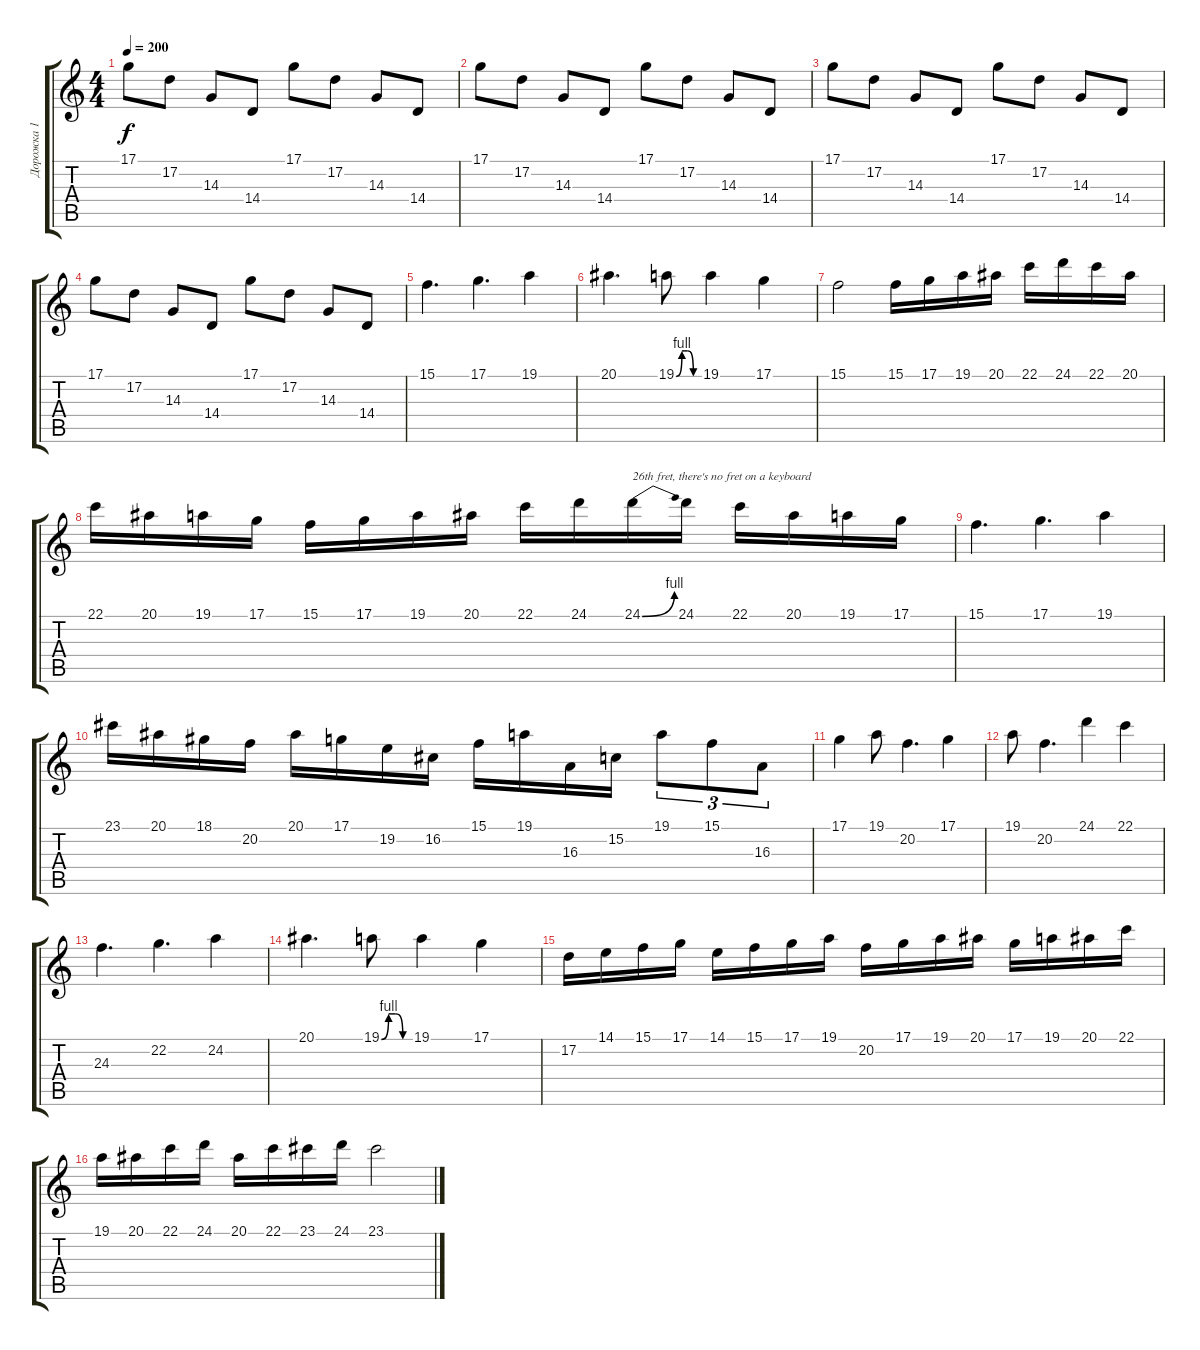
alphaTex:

\track ("Дорожка 1" "Дорожка 1") {instrument fx4atmosphere}
\staff {score tabs}
\tuning (D4 A3 F3 C3 G2 D2) {hide}
\ts (4 4)
\tempo 200
\clef g2
\ks c
17.1.8{dy f} 17.2.8 14.3.8 14.4.8 17.1.8 17.2.8 14.3.8 14.4.8 |
17.1.8 17.2.8 14.3.8 14.4.8 17.1.8 17.2.8 14.3.8 14.4.8 |
17.1.8 17.2.8 14.3.8 14.4.8 17.1.8 17.2.8 14.3.8 14.4.8 |
17.1.8 17.2.8 14.3.8 14.4.8 17.1.8 17.2.8 14.3.8 14.4.8 |
15.1.4{d instrument overdrivenguitar} 17.1.4{d} 19.1.4 |
20.1.4{d} 19.1{be (custom 0 0 15 4 30 4 45 0 60 0)}.8 19.1.4 17.1.4 |
15.1.2 15.1.16 17.1.16 19.1.16 20.1.16 22.1.16 24.1.16 22.1.16 20.1.16 |
22.1.16 20.1.16 19.1.16 17.1.16 15.1.16 17.1.16 19.1.16 20.1.16 22.1.16 24.1.16 24.1{be (bend 0 0 60 4)}.16{txt "26th fret, there's no fret on a keyboard"} 24.1.16 22.1.16 20.1.16 19.1.16 17.1.16 |
15.1.4{d} 17.1.4{d} 19.1.4 |
23.1.16 20.1.16 18.1.16 20.2.16 20.1.16 17.1.16 19.2.16 16.2.16 15.1.16 19.1.16 16.3.16 15.2.16 19.1.8{tu (3 2)} 15.1.8{tu (3 2)} 16.3.8{tu (3 2)} |
17.1.4 19.1.8 20.2.4{d} 17.1.4 |
19.1.8 20.2.4{d} 24.1.4 22.1.4 |
24.3.4{d} 22.2.4{d} 24.2.4 |
20.1.4{d} 19.1{be (custom 0 0 15 4 30 4 45 0 60 0)}.8 19.1.4 17.1.4 |
17.2.16 14.1.16 15.1.16 17.1.16 14.1.16 15.1.16 17.1.16 19.1.16 20.2.16 17.1.16 19.1.16 20.1.16 17.1.16 19.1.16 20.1.16 22.1.16 |
19.1.16 20.1.16 22.1.16 24.1.16 20.1.16 22.1.16 23.1.16 24.1.16 23.1{ss}.2
